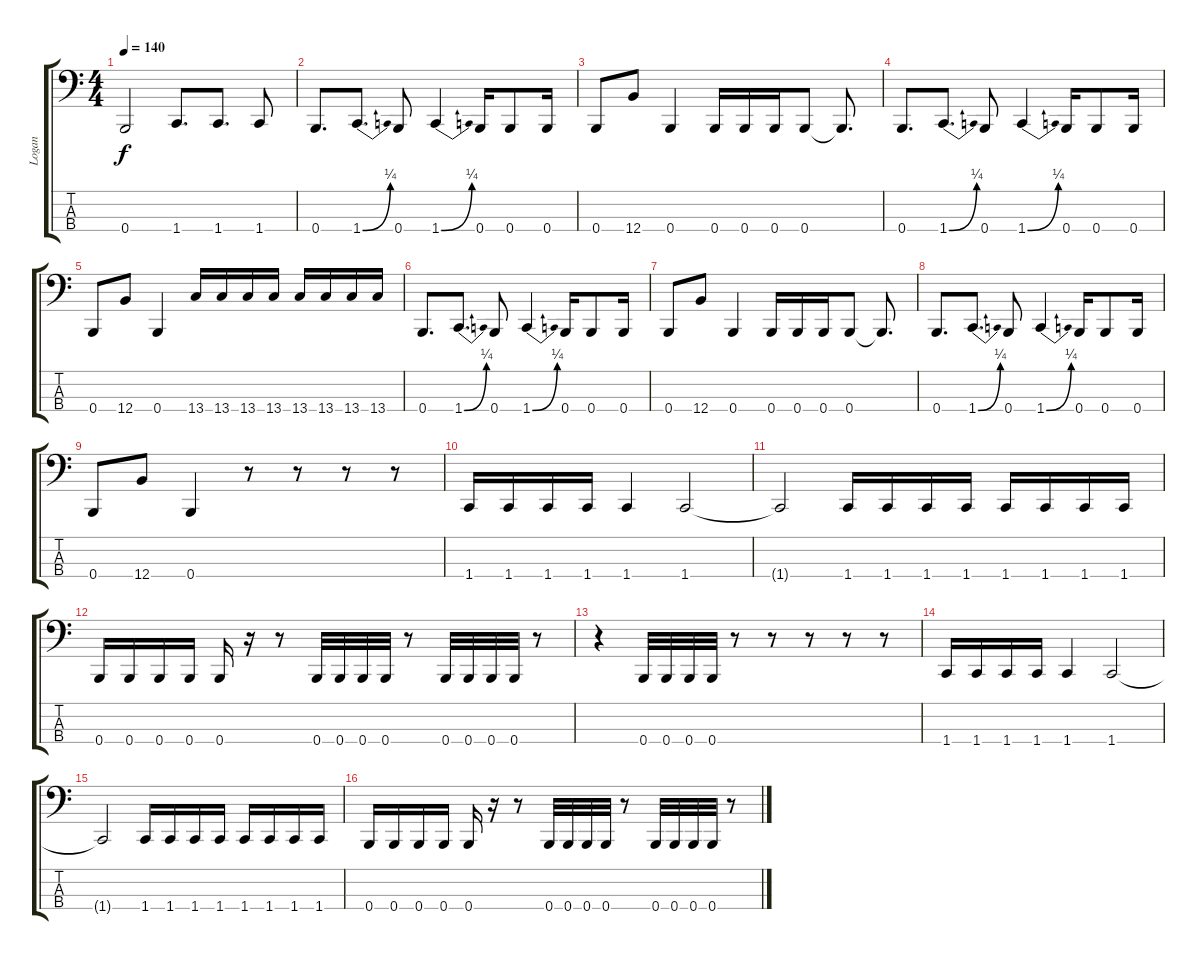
\track ("Logan" "Logan") {instrument electricbasspick}
\staff {score tabs}
\tuning (E2 B1 Gb1 B0) {hide}
\ts (4 4)
\tempo 140
\clef f4
\ks c
0.4{t}.2{dy f} 1.4.8{d} 1.4.8{d} 1.4.8 |
0.4.8{d} 1.4{be (bend 0 0 60 1)}.8{d} 0.4.8 1.4{be (bend 0 0 60 1)}.4 0.4.16 0.4.8 0.4.16 |
0.4.8 12.4.8 0.4.4 0.4.16 0.4.16 0.4.16 0.4.8 0.4{t}.8{d} |
0.4.8{d} 1.4{be (bend 0 0 60 1)}.8{d} 0.4.8 1.4{be (bend 0 0 60 1)}.4 0.4.16 0.4.8 0.4.16 |
0.4.8 12.4.8 0.4.4 13.4.16 13.4.16 13.4.16 13.4.16 13.4.16 13.4.16 13.4.16 13.4.16 |
0.4.8{d} 1.4{be (bend 0 0 60 1)}.8{d} 0.4.8 1.4{be (bend 0 0 60 1)}.4 0.4.16 0.4.8 0.4.16 |
0.4.8 12.4.8 0.4.4 0.4.16 0.4.16 0.4.16 0.4.8 0.4{t}.8{d} |
0.4.8{d} 1.4{be (bend 0 0 60 1)}.8{d} 0.4.8 1.4{be (bend 0 0 60 1)}.4 0.4.16 0.4.8 0.4.16 |
0.4.8 12.4.8 0.4.4 r.8 r.8 r.8 r.8 |
1.4.16 1.4.16 1.4.16 1.4.16 1.4.4 1.4.2 |
1.4{t}.2 1.4.16 1.4.16 1.4.16 1.4.16 1.4.16 1.4.16 1.4.16 1.4.16 |
0.4.16 0.4.16 0.4.16 0.4.16 0.4.16 r.16 r.8 0.4.32 0.4.32 0.4.32 0.4.32 r.8 0.4.32 0.4.32 0.4.32 0.4.32 r.8 |
r.4 0.4.32 0.4.32 0.4.32 0.4.32 r.8 r.8 r.8 r.8 r.8 |
1.4.16 1.4.16 1.4.16 1.4.16 1.4.4 1.4.2 |
1.4{t}.2 1.4.16 1.4.16 1.4.16 1.4.16 1.4.16 1.4.16 1.4.16 1.4.16 |
0.4.16 0.4.16 0.4.16 0.4.16 0.4.16 r.16 r.8 0.4.32 0.4.32 0.4.32 0.4.32 r.8 0.4.32 0.4.32 0.4.32 0.4.32 r.8
